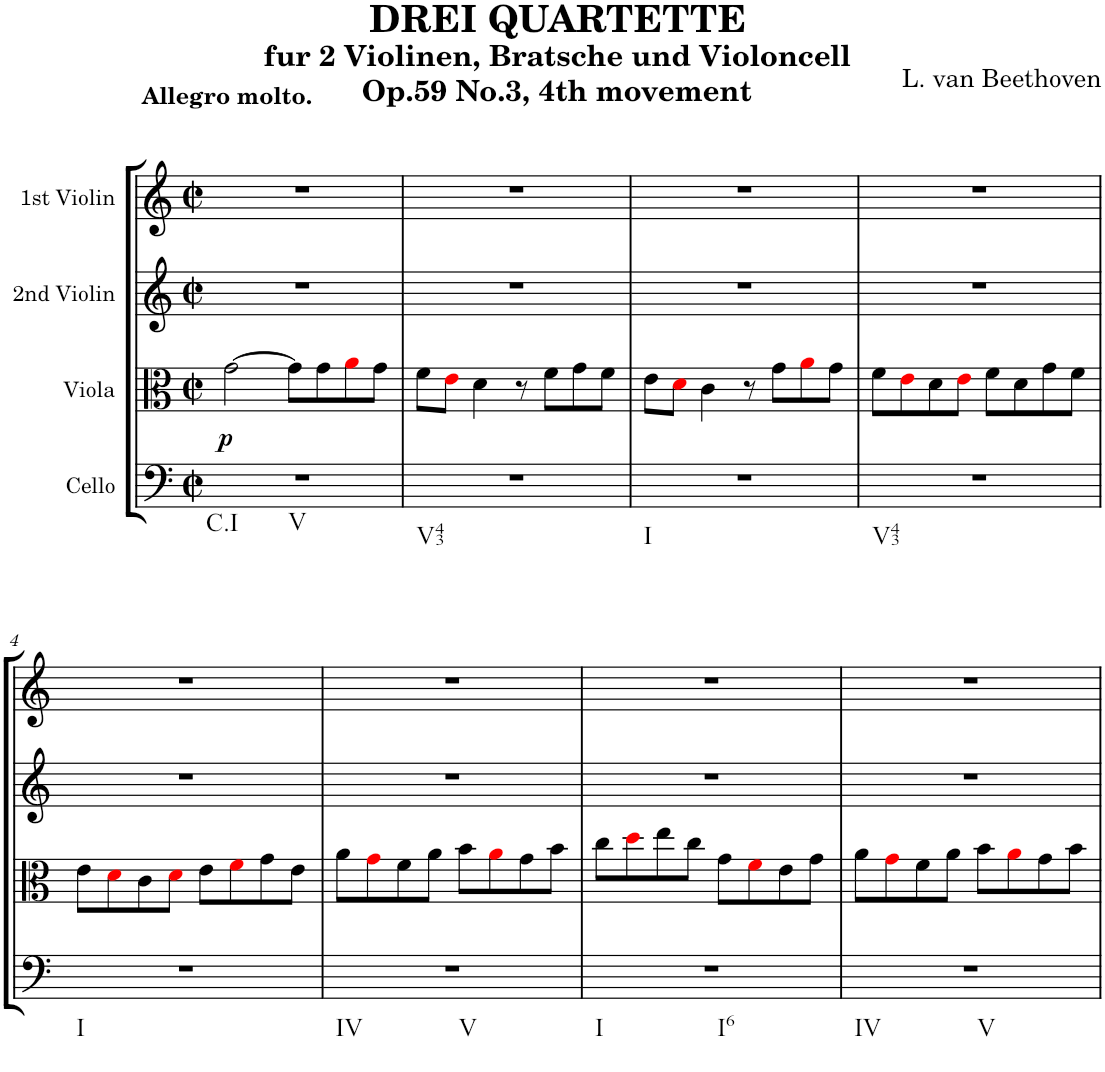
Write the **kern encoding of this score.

**kern	**dynam	**kern	**kern	**kern
*part4	*part4	*part3	*part2	*part1
*staff4	*staff4	*staff3	*staff2	*staff1
*I"Cello	*	*I"Viola	*I"2nd Violin	*I"1st Violin
*clefF4	*	*clefC3	*clefG2	*clefG2
*k[]	*	*k[]	*k[]	*k[]
*M2/2	*	*M2/2	*M2/2	*M2/2
*met(c|)	*	*met(c|)	*met(c|)	*met(c|)
=	=	=	=	=
!	!	!	!	!LO:TX:a:B:t=Allegro molto.
!LO:TX:b:t=C.I	!	!	!	!
!LO:TX:b:t=V	!	!	!	!
!	!LO:DY:a	!	!	!
1r	p	[2g\	1r	1r
.	.	8g\L]	.	.
.	.	8g\	.	.
.	.	8ai\	.	.
.	.	8g\J	.	.
=1	=1	=1	=1	=1
!LO:TX:b:t=V43	!	!	!	!
1r	.	8f\L	1r	1r
.	.	8ei\J	.	.
.	.	4d\	.	.
.	.	8r	.	.
.	.	8f\L	.	.
.	.	8g\	.	.
.	.	8f\J	.	.
=2	=2	=2	=2	=2
!LO:TX:b:t=I	!	!	!	!
1r	.	8e\L	1r	1r
.	.	8di\J	.	.
.	.	4c\	.	.
.	.	8r	.	.
.	.	8g\L	.	.
.	.	8ai\	.	.
.	.	8g\J	.	.
=3	=3	=3	=3	=3
!LO:TX:b:t=V43	!	!	!	!
1r	.	8f\L	1r	1r
.	.	8ei\	.	.
.	.	8d\	.	.
.	.	8ei\J	.	.
.	.	8f\L	.	.
.	.	8d\	.	.
.	.	8g\	.	.
.	.	8f\J	.	.
!!LO:LB:g=z
=4	=4	=4	=4	=4
!LO:TX:b:t=I	!	!	!	!
1r	.	8e\L	1r	1r
.	.	8di\	.	.
.	.	8c\	.	.
.	.	8di\J	.	.
.	.	8e\L	.	.
.	.	8fi\	.	.
.	.	8g\	.	.
.	.	8e\J	.	.
=5	=5	=5	=5	=5
!LO:TX:b:t=IV	!	!	!	!
!LO:TX:b:t=V	!	!	!	!
1r	.	8a\L	1r	1r
.	.	8gi\	.	.
.	.	8f\	.	.
.	.	8a\J	.	.
.	.	8b\L	.	.
.	.	8ai\	.	.
.	.	8g\	.	.
.	.	8b\J	.	.
=6	=6	=6	=6	=6
!LO:TX:b:t=I	!	!	!	!
!LO:TX:b:t=I6	!	!	!	!
1r	.	8cc\L	1r	1r
.	.	8ddi\	.	.
.	.	8ee\	.	.
.	.	8cc\J	.	.
.	.	8g\L	.	.
.	.	8fi\	.	.
.	.	8e\	.	.
.	.	8g\J	.	.
=7	=7	=7	=7	=7
!LO:TX:b:t=IV	!	!	!	!
!LO:TX:b:t=V	!	!	!	!
1r	.	8a\L	1r	1r
.	.	8gi\	.	.
.	.	8f\	.	.
.	.	8a\J	.	.
.	.	8b\L	.	.
.	.	8ai\	.	.
.	.	8g\	.	.
.	.	8b\J	.	.
=	=	=	=	=
*-	*-	*-	*-	*-
